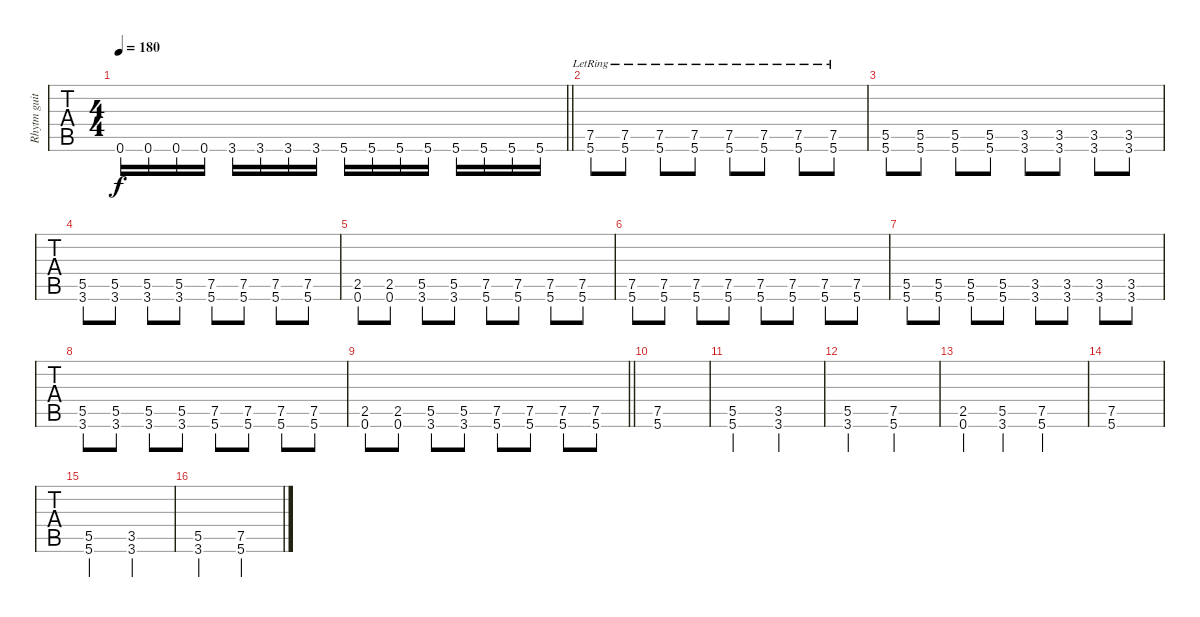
\track ("Rhytm guitar" "Rhytm guit") {instrument distortionguitar}
\staff {tabs}
\tuning (D4 A3 F3 C3 G2 D2) {hide}
\ts (4 4)
\tempo 180
\clef g2
\barLineRight lightlight
\ks c
0.6.16{dy f} 0.6.16 0.6.16 0.6.16 3.6.16 3.6.16 3.6.16 3.6.16 5.6.16 5.6.16 5.6.16 5.6.16 5.6.16 5.6.16 5.6.16 5.6.16 |
\section ("" "")
(7.5{lr} 5.6{lr}).8 (7.5{lr} 5.6{lr}).8 (7.5{lr} 5.6{lr}).8 (7.5{lr} 5.6{lr}).8 (7.5{lr} 5.6{lr}).8 (7.5{lr} 5.6{lr}).8 (7.5{lr} 5.6{lr}).8 (7.5{lr} 5.6{lr}).8 |
(5.5 5.6).8 (5.5 5.6).8 (5.5 5.6).8 (5.5 5.6).8 (3.5 3.6).8 (3.5 3.6).8 (3.5 3.6).8 (3.5 3.6).8 |
(5.5 3.6).8 (5.5 3.6).8 (5.5 3.6).8 (5.5 3.6).8 (7.5 5.6).8 (7.5 5.6).8 (7.5 5.6).8 (7.5 5.6).8 |
(2.5 0.6).8 (2.5 0.6).8 (5.5 3.6).8 (5.5 3.6).8 (7.5 5.6).8 (7.5 5.6).8 (7.5 5.6).8 (7.5 5.6).8 |
(7.5 5.6).8 (7.5 5.6).8 (7.5 5.6).8 (7.5 5.6).8 (7.5 5.6).8 (7.5 5.6).8 (7.5 5.6).8 (7.5 5.6).8 |
(5.5 5.6).8 (5.5 5.6).8 (5.5 5.6).8 (5.5 5.6).8 (3.5 3.6).8 (3.5 3.6).8 (3.5 3.6).8 (3.5 3.6).8 |
(5.5 3.6).8 (5.5 3.6).8 (5.5 3.6).8 (5.5 3.6).8 (7.5 5.6).8 (7.5 5.6).8 (7.5 5.6).8 (7.5 5.6).8 |
\barLineRight lightlight
(2.5 0.6).8 (2.5 0.6).8 (5.5 3.6).8 (5.5 3.6).8 (7.5 5.6).8 (7.5 5.6).8 (7.5 5.6).8 (7.5 5.6).8 |
\section ("" "")
(7.5 5.6).1 |
(5.5 5.6).2 (3.5 3.6).2 |
(5.5 3.6).2 (7.5 5.6).2 |
(2.5 0.6).4 (5.5 3.6).4 (7.5 5.6).2 |
(7.5 5.6).1 |
(5.5 5.6).2 (3.5 3.6).2 |
(5.5 3.6).2 (7.5 5.6).2
